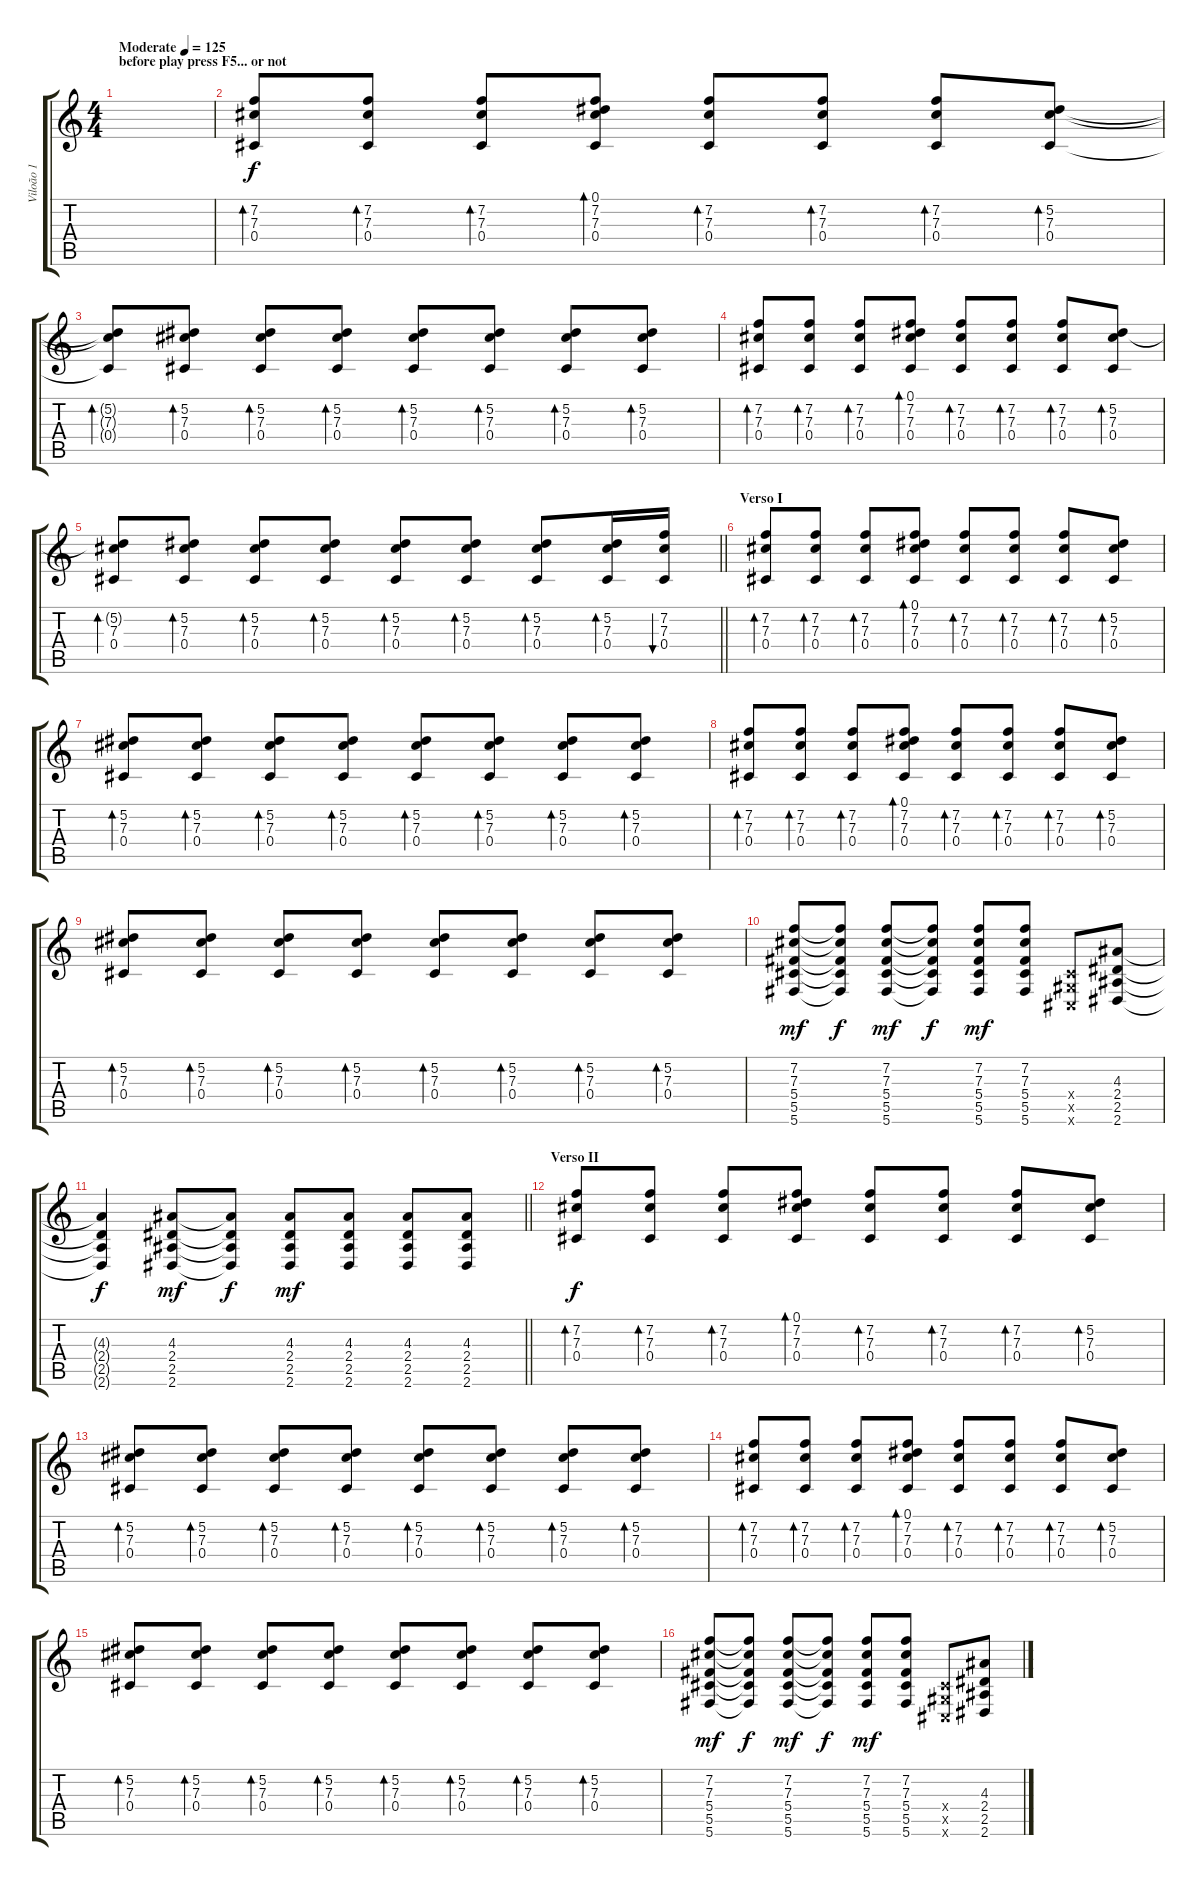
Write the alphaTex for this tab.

\track ("Viloão 1" "Viloão 1") {instrument acousticguitarnylon}
\staff {score tabs}
\tuning (Eb4 Bb3 Gb3 Db3 Ab2 Db2) {hide}
\ts (4 4)
\section ("" "before play press F5... or not")
\tempo (125 "Moderate")
\clef g2
\ks c
|
(7.2 7.3 0.4).8{bd 60 beam Up} (7.2 7.3 0.4).8{bd 60 beam Up} (7.2 7.3 0.4).8{bd 60} (0.1 7.2 7.3 0.4).8{bd 60} (7.2 7.3 0.4).8{bd 60} (7.2 7.3 0.4).8{bd 60} (7.2 7.3 0.4).8{bd 60} (5.2 7.3 0.4).8{bd 60} |
(5.2{t} 7.3{t} 0.4{t}).8{bd 60} (5.2 7.3 0.4).8{bd 60} (5.2 7.3 0.4).8{bd 60} (5.2 7.3 0.4).8{bd 60} (5.2 7.3 0.4).8{bd 60} (5.2 7.3 0.4).8{bd 60} (5.2 7.3 0.4).8{bd 60} (5.2 7.3 0.4).8{bd 60} |
(7.2 7.3 0.4).8{bd 60} (7.2 7.3 0.4).8{bd 60} (7.2 7.3 0.4).8{bd 60} (0.1 7.2 7.3 0.4).8{bd 60} (7.2 7.3 0.4).8{bd 60} (7.2 7.3 0.4).8{bd 60} (7.2 7.3 0.4).8{bd 60} (5.2 7.3 0.4).8{bd 60} |
\barLineRight lightlight
(5.2{t} 7.3 0.4).8{bd 60} (5.2 7.3 0.4).8{bd 60} (5.2 7.3 0.4).8{bd 60} (5.2 7.3 0.4).8{bd 60} (5.2 7.3 0.4).8{bd 60} (5.2 7.3 0.4).8{bd 60} (5.2 7.3 0.4).8{bd 60} (5.2 7.3 0.4).16{bd 60} (7.2 7.3 0.4).16{bu 60} |
\section ("" "Verso I")
(7.2 7.3 0.4).8{bd 60} (7.2 7.3 0.4).8{bd 60} (7.2 7.3 0.4).8{bd 60} (0.1 7.2 7.3 0.4).8{bd 60} (7.2 7.3 0.4).8{bd 60} (7.2 7.3 0.4).8{bd 60} (7.2 7.3 0.4).8{bd 60} (5.2 7.3 0.4).8{bd 60} |
(5.2 7.3 0.4).8{bd 60} (5.2 7.3 0.4).8{bd 60} (5.2 7.3 0.4).8{bd 60} (5.2 7.3 0.4).8{bd 60} (5.2 7.3 0.4).8{bd 60} (5.2 7.3 0.4).8{bd 60} (5.2 7.3 0.4).8{bd 60} (5.2 7.3 0.4).8{bd 60} |
(7.2 7.3 0.4).8{bd 60} (7.2 7.3 0.4).8{bd 60} (7.2 7.3 0.4).8{bd 60} (0.1 7.2 7.3 0.4).8{bd 60} (7.2 7.3 0.4).8{bd 60} (7.2 7.3 0.4).8{bd 60} (7.2 7.3 0.4).8{bd 60} (5.2 7.3 0.4).8{bd 60} |
(5.2 7.3 0.4).8{bd 60} (5.2 7.3 0.4).8{bd 60} (5.2 7.3 0.4).8{bd 60} (5.2 7.3 0.4).8{bd 60} (5.2 7.3 0.4).8{bd 60} (5.2 7.3 0.4).8{bd 60} (5.2 7.3 0.4).8{bd 60} (5.2 7.3 0.4).8{bd 60} |
(7.2 7.3 5.4 5.5 5.6).8{dy mf instrument overdrivenguitar} (7.2{t} 7.3{t} 5.4{t} 5.5{t} 5.6{t}).8{dy f} (7.2 7.3 5.4 5.5 5.6).8{dy mf} (7.2{t} 7.3{t} 5.4{t} 5.5{t} 5.6{t}).8{dy f} (7.2 7.3 5.4 5.5 5.6).8{dy mf} (7.2 7.3 5.4 5.5 5.6).8 (0.4{x} 0.5{x} 0.6{x}).8 (4.3 2.4 2.5 2.6).8 |
\barLineRight lightlight
(4.3{t} 2.4{t} 2.5{t} 2.6{t}).4{dy f} (4.3 2.4 2.5 2.6).8{dy mf} (4.3{t} 2.4{t} 2.5{t} 2.6{t}).8{dy f} (4.3 2.4 2.5 2.6).8{dy mf} (4.3 2.4 2.5 2.6).8 (4.3 2.4 2.5 2.6).8 (4.3 2.4 2.5 2.6).8 |
\section ("" "Verso II")
(7.2 7.3 0.4).8{bd 60 dy f instrument acousticguitarnylon} (7.2 7.3 0.4).8{bd 60} (7.2 7.3 0.4).8{bd 60} (0.1 7.2 7.3 0.4).8{bd 60} (7.2 7.3 0.4).8{bd 60} (7.2 7.3 0.4).8{bd 60} (7.2 7.3 0.4).8{bd 60} (5.2 7.3 0.4).8{bd 60} |
(5.2 7.3 0.4).8{bd 60} (5.2 7.3 0.4).8{bd 60} (5.2 7.3 0.4).8{bd 60} (5.2 7.3 0.4).8{bd 60} (5.2 7.3 0.4).8{bd 60} (5.2 7.3 0.4).8{bd 60} (5.2 7.3 0.4).8{bd 60} (5.2 7.3 0.4).8{bd 60} |
(7.2 7.3 0.4).8{bd 60} (7.2 7.3 0.4).8{bd 60} (7.2 7.3 0.4).8{bd 60} (0.1 7.2 7.3 0.4).8{bd 60} (7.2 7.3 0.4).8{bd 60} (7.2 7.3 0.4).8{bd 60} (7.2 7.3 0.4).8{bd 60} (5.2 7.3 0.4).8{bd 60} |
(5.2 7.3 0.4).8{bd 60} (5.2 7.3 0.4).8{bd 60} (5.2 7.3 0.4).8{bd 60} (5.2 7.3 0.4).8{bd 60} (5.2 7.3 0.4).8{bd 60} (5.2 7.3 0.4).8{bd 60} (5.2 7.3 0.4).8{bd 60} (5.2 7.3 0.4).8{bd 60} |
(7.2 7.3 5.4 5.5 5.6).8{dy mf instrument overdrivenguitar} (7.2{t} 7.3{t} 5.4{t} 5.5{t} 5.6{t}).8{dy f} (7.2 7.3 5.4 5.5 5.6).8{dy mf} (7.2{t} 7.3{t} 5.4{t} 5.5{t} 5.6{t}).8{dy f} (7.2 7.3 5.4 5.5 5.6).8{dy mf} (7.2 7.3 5.4 5.5 5.6).8 (0.4{x} 0.5{x} 0.6{x}).8 (4.3 2.4 2.5 2.6).8
